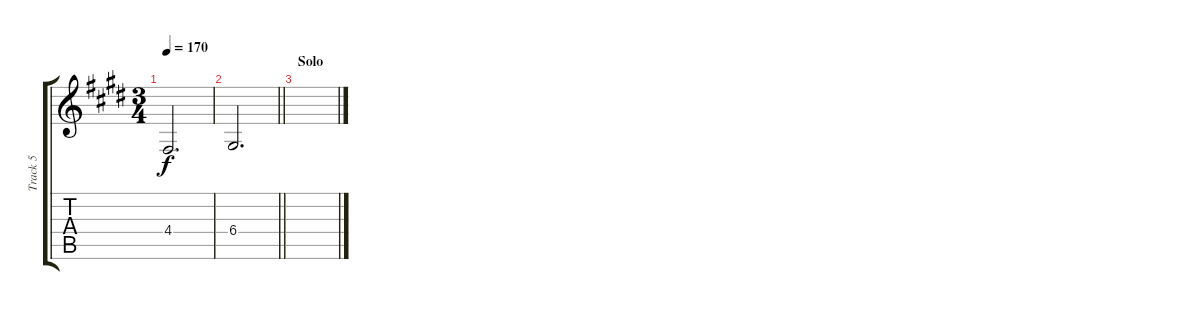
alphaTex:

\track ("Track 5" "Track 5") {instrument synthstrings1}
\staff {score tabs}
\tuning (E4 B3 G3 D3 A2 E2) {hide}
\ts (3 4)
\tempo 170
\clef g2
\ks e
4.4.2{d dy f} |
\barLineRight lightlight
6.4.2{d} |
\section ("" "Solo")
